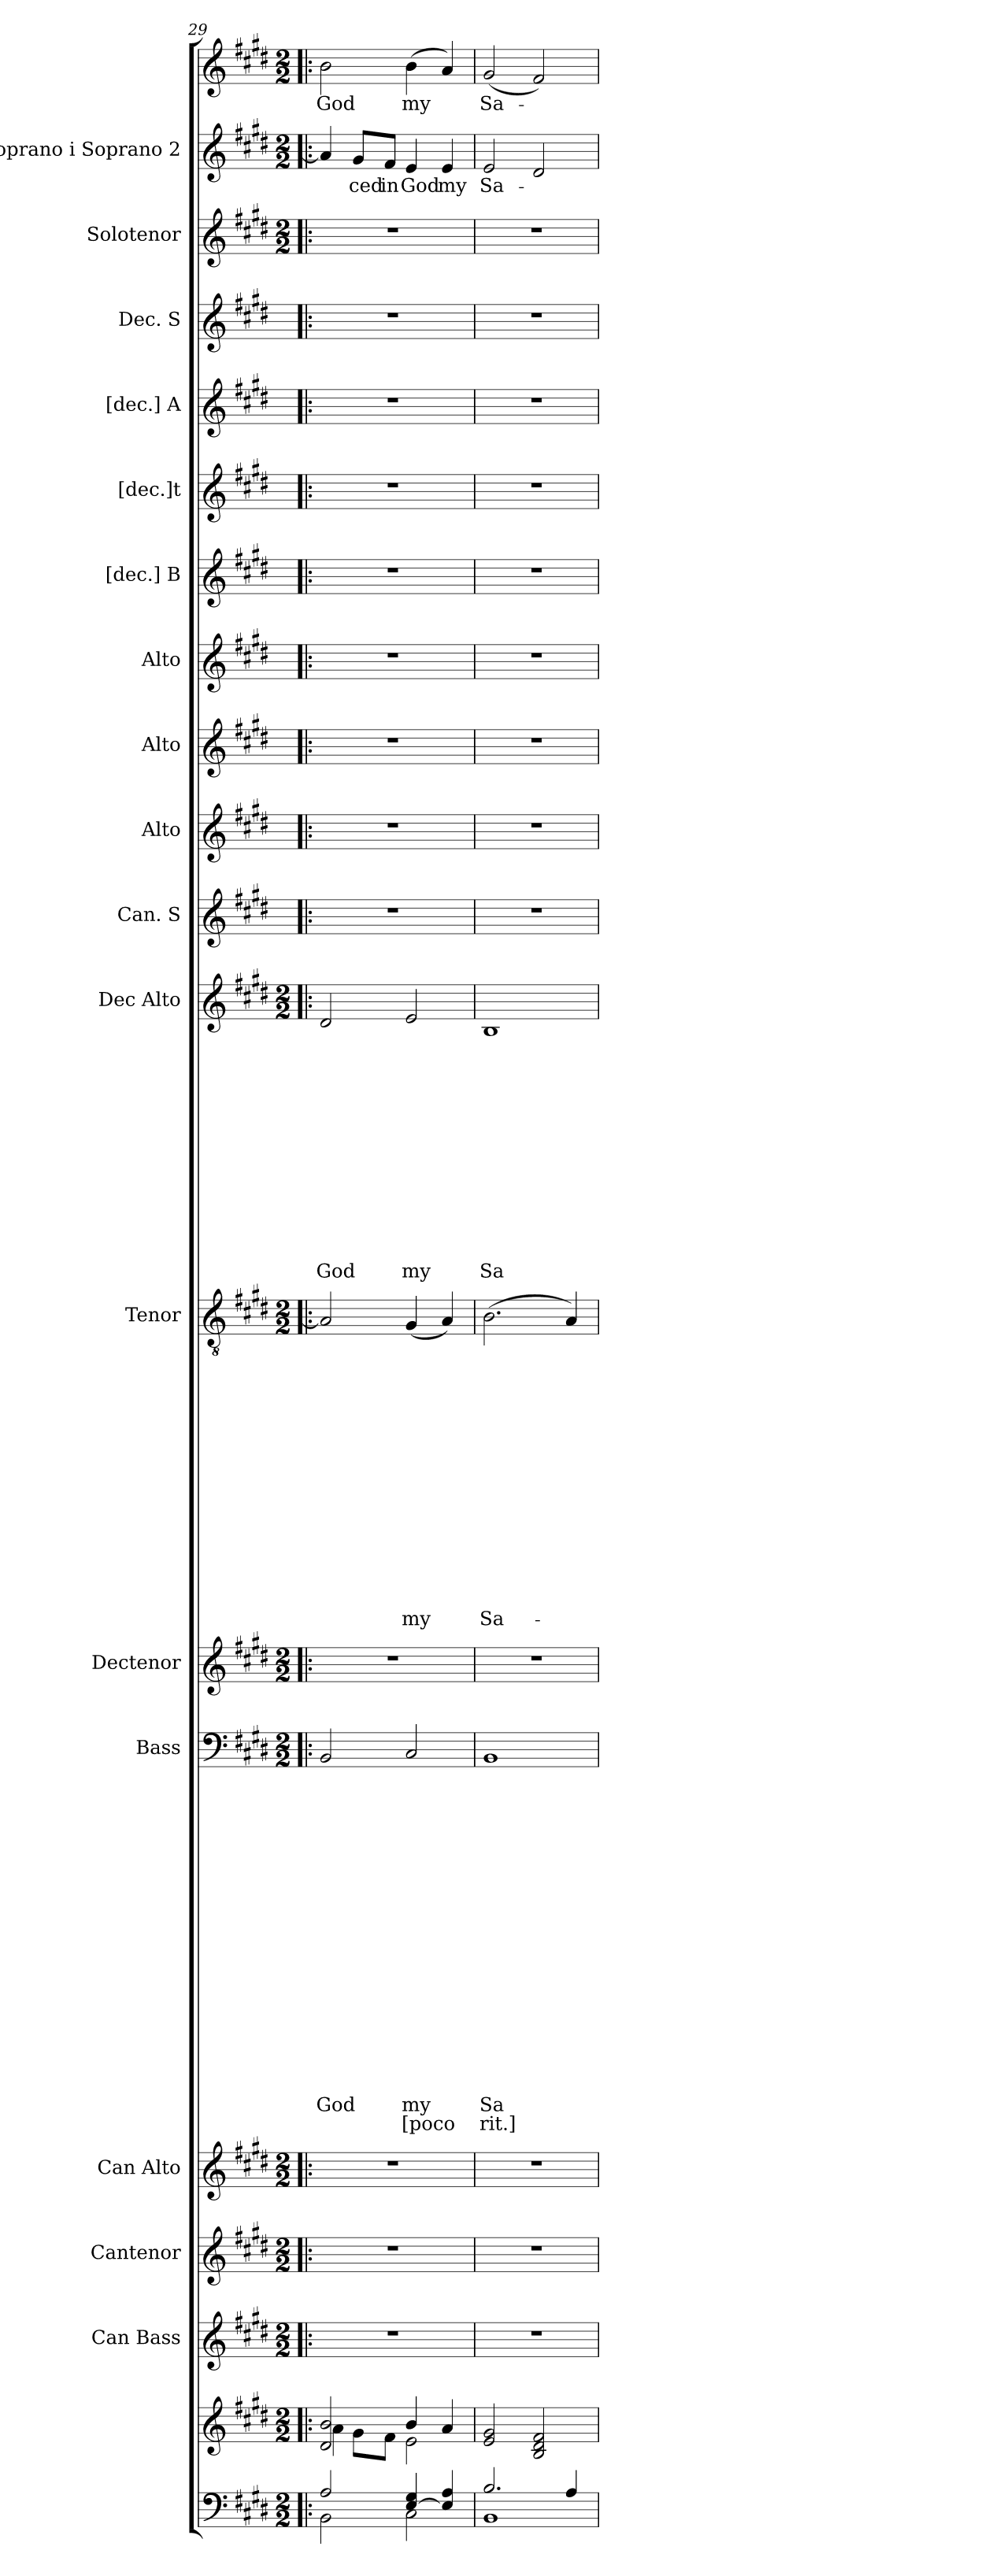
**kern	**kern	**kern	**kern	**kern	**kern	**text	**text	**text	**text	**text	**text	**text	**text	**text	**text	**text	**text	**text	**text	**text	**text	**text	**text	**text	**kern	**kern	**text	**text	**text	**text	**text	**text	**text	**text	**text	**text	**text	**text	**text	**text	**text	**kern	**text	**text	**text	**text	**text	**text	**text	**text	**text	**text	**text	**text	**text	**kern	**kern	**kern	**kern	**kern	**kern	**kern	**kern	**kern	**kern	**text	**kern	**text
*part19	*part18	*part17	*part16	*part15	*part14	*part14	*part14	*part14	*part14	*part14	*part14	*part14	*part14	*part14	*part14	*part14	*part14	*part14	*part14	*part14	*part14	*part14	*part14	*part14	*part13	*part12	*part12	*part12	*part12	*part12	*part12	*part12	*part12	*part12	*part12	*part12	*part12	*part12	*part12	*part12	*part12	*part11	*part11	*part11	*part11	*part11	*part11	*part11	*part11	*part11	*part11	*part11	*part11	*part11	*part11	*part10	*part9	*part8	*part7	*part6	*part5	*part4	*part3	*part2	*part1	*part1	*part1	*part1
*staff20	*staff19	*staff18	*staff17	*staff16	*staff15	*staff15	*staff15	*staff15	*staff15	*staff15	*staff15	*staff15	*staff15	*staff15	*staff15	*staff15	*staff15	*staff15	*staff15	*staff15	*staff15	*staff15	*staff15	*staff15	*staff14	*staff13	*staff13	*staff13	*staff13	*staff13	*staff13	*staff13	*staff13	*staff13	*staff13	*staff13	*staff13	*staff13	*staff13	*staff13	*staff13	*staff12	*staff12	*staff12	*staff12	*staff12	*staff12	*staff12	*staff12	*staff12	*staff12	*staff12	*staff12	*staff12	*staff12	*staff11	*staff10	*staff9	*staff8	*staff7	*staff6	*staff5	*staff4	*staff3	*staff2	*staff2	*staff1	*staff1
*	*	*I"Can Bass	*I"Cantenor	*I"Can Alto	*I"Bass	*	*	*	*	*	*	*	*	*	*	*	*	*	*	*	*	*	*	*	*I"Dectenor	*I"Tenor	*	*	*	*	*	*	*	*	*	*	*	*	*	*	*	*I"Dec Alto	*	*	*	*	*	*	*	*	*	*	*	*	*	*I"Can. S	*I"Alto	*I"Alto	*I"Alto	*I"[dec.] B	*I"[dec.]t	*I"[dec.] A	*I"Dec. S	*I"Solotenor	*I"Soprano i Soprano 2	*	*	*
*	*	*	*	*I'Can Alto	*I'Bass	*	*	*	*	*	*	*	*	*	*	*	*	*	*	*	*	*	*	*	*I'Dectenor	*	*	*	*	*	*	*	*	*	*	*	*	*	*	*	*	*I'Dec Alto	*	*	*	*	*	*	*	*	*	*	*	*	*	*	*	*	*	*	*	*	*	*	*I'Si	*	*	*
*clefF4	*clefG2	*clefG2	*clefG2	*clefG2	*clefF4	*	*	*	*	*	*	*	*	*	*	*	*	*	*	*	*	*	*	*	*clefG2	*clefGv2	*	*	*	*	*	*	*	*	*	*	*	*	*	*	*	*clefG2	*	*	*	*	*	*	*	*	*	*	*	*	*	*clefG2	*clefG2	*clefG2	*clefG2	*clefG2	*clefG2	*clefG2	*clefG2	*clefG2	*clefG2	*	*clefG2	*
*k[f#c#g#d#]	*k[f#c#g#d#]	*k[f#c#g#d#]	*k[f#c#g#d#]	*k[f#c#g#d#]	*k[f#c#g#d#]	*	*	*	*	*	*	*	*	*	*	*	*	*	*	*	*	*	*	*	*k[f#c#g#d#]	*k[f#c#g#d#]	*	*	*	*	*	*	*	*	*	*	*	*	*	*	*	*k[f#c#g#d#]	*	*	*	*	*	*	*	*	*	*	*	*	*	*k[f#c#g#d#]	*k[f#c#g#d#]	*k[f#c#g#d#]	*k[f#c#g#d#]	*k[f#c#g#d#]	*k[f#c#g#d#]	*k[f#c#g#d#]	*k[f#c#g#d#]	*k[f#c#g#d#]	*k[f#c#g#d#]	*	*k[f#c#g#d#]	*
*E:	*E:	*E:	*E:	*E:	*E:	*	*	*	*	*	*	*	*	*	*	*	*	*	*	*	*	*	*	*	*E:	*E:	*	*	*	*	*	*	*	*	*	*	*	*	*	*	*	*E:	*	*	*	*	*	*	*	*	*	*	*	*	*	*E:	*E:	*E:	*E:	*E:	*E:	*E:	*E:	*E:	*E:	*	*E:	*
*M2/2	*M2/2	*M2/2	*M2/2	*M2/2	*M2/2	*	*	*	*	*	*	*	*	*	*	*	*	*	*	*	*	*	*	*	*M2/2	*M2/2	*	*	*	*	*	*	*	*	*	*	*	*	*	*	*	*M2/2	*	*	*	*	*	*	*	*	*	*	*	*	*	*	*	*	*	*	*	*	*	*M2/2	*M2/2	*	*M2/2	*
=29!|:	=29!|:	=29!|:	=29!|:	=29!|:	=29!|:	=29!|:	=29!|:	=29!|:	=29!|:	=29!|:	=29!|:	=29!|:	=29!|:	=29!|:	=29!|:	=29!|:	=29!|:	=29!|:	=29!|:	=29!|:	=29!|:	=29!|:	=29!|:	=29!|:	=29!|:	=29!|:	=29!|:	=29!|:	=29!|:	=29!|:	=29!|:	=29!|:	=29!|:	=29!|:	=29!|:	=29!|:	=29!|:	=29!|:	=29!|:	=29!|:	=29!|:	=29!|:	=29!|:	=29!|:	=29!|:	=29!|:	=29!|:	=29!|:	=29!|:	=29!|:	=29!|:	=29!|:	=29!|:	=29!|:	=29!|:	=29!|:	=29!|:	=29!|:	=29!|:	=29!|:	=29!|:	=29!|:	=29!|:	=29!|:	=29!|:	=29!|:	=29!|:	=29!|:
*^	*^	*	*	*	*	*	*	*	*	*	*	*	*	*	*	*	*	*	*	*	*	*	*	*	*	*	*	*	*	*	*	*	*	*	*	*	*	*	*	*	*	*	*	*	*	*	*	*	*	*	*	*	*	*	*	*	*	*	*	*	*	*	*	*	*	*	*	*
!	!	!	!	!	!	!	!	!	!	!	!	!	!	!	!	!	!	!	!	!	!	!	!	!	!LO:LY:b	!	!	!	!	!	!	!	!	!	!	!	!	!	!	!	!	!	!	!	!	!	!	!	!	!	!	!	!	!	!	!	!LO:LY:b	!	!	!	!	!	!	!	!	!	!	!	!	!LO:LY:b
2A/	2BB\	2d#/ 2b/	4a\	1r	1r	1r	2BB/	.	.	.	.	.	.	.	.	.	.	.	.	.	.	.	.	.	God	.	1r	2A/]	.	.	.	.	.	.	.	.	.	.	.	.	.	.	.	2d#/	.	.	.	.	.	.	.	.	.	.	.	.	God	1r	1r	1r	1r	1r	1r	1r	1r	1r	4a/]	.	2b\	-God
!	!	!	!	!	!	!	!	!	!	!	!	!	!	!	!	!	!	!	!	!	!	!	!	!	!	!	!	!	!	!	!	!	!	!	!	!	!	!	!	!	!	!	!	!	!	!	!	!	!	!	!	!	!	!	!	!	!	!	!	!	!	!	!	!	!	!	!	!LO:LY:b	!	!
.	.	.	8g#\L	.	.	.	.	.	.	.	.	.	.	.	.	.	.	.	.	.	.	.	.	.	.	.	.	.	.	.	.	.	.	.	.	.	.	.	.	.	.	.	.	.	.	.	.	.	.	.	.	.	.	.	.	.	.	.	.	.	.	.	.	.	.	.	8g#/L	ced	.	.
!	!	!	!	!	!	!	!	!	!	!	!	!	!	!	!	!	!	!	!	!	!	!	!	!	!	!	!	!	!	!	!	!	!	!	!	!	!	!	!	!	!	!	!	!	!	!	!	!	!	!	!	!	!	!	!	!	!	!	!	!	!	!	!	!	!	!	!	!LO:LY:b	!	!
.	.	.	8f#\J	.	.	.	.	.	.	.	.	.	.	.	.	.	.	.	.	.	.	.	.	.	.	.	.	.	.	.	.	.	.	.	.	.	.	.	.	.	.	.	.	.	.	.	.	.	.	.	.	.	.	.	.	.	.	.	.	.	.	.	.	.	.	.	8f#/J	in	.	.
!	!	!	!	!	!	!	!	!	!	!	!	!	!	!	!	!	!	!	!	!	!	!	!	!	!LO:LY:b	!LO:LY:b	!	!	!	!	!	!	!	!	!	!	!	!	!	!	!	!	!LO:LY:b	!	!	!	!	!	!	!	!	!	!	!	!	!	!LO:LY:b	!	!	!	!	!	!	!	!	!	!	!LO:LY:b	!	!LO:LY:b
[>4E/ 4G#/	2C#\	4b/	2e\	.	.	.	2C#/	.	.	.	.	.	.	.	.	.	.	.	.	.	.	.	.	.	my	[poco	.	(<4G#/	.	.	.	.	.	.	.	.	.	.	.	.	.	.	my	2e/	.	.	.	.	.	.	.	.	.	.	.	.	my	.	.	.	.	.	.	.	.	.	4e/	God	(>4b\	my
!	!	!	!	!	!	!	!	!	!	!	!	!	!	!	!	!	!	!	!	!	!	!	!	!	!	!	!	!	!	!	!	!	!	!	!	!	!	!	!	!	!	!	!	!	!	!	!	!	!	!	!	!	!	!	!	!	!	!	!	!	!	!	!	!	!	!	!	!LO:LY:b	!	!
4E/] 4A/	.	4a/	.	.	.	.	.	.	.	.	.	.	.	.	.	.	.	.	.	.	.	.	.	.	.	.	.	4A/)	.	.	.	.	.	.	.	.	.	.	.	.	.	.	.	.	.	.	.	.	.	.	.	.	.	.	.	.	.	.	.	.	.	.	.	.	.	.	4e/	my	4a/)	.
*	*	*v	*v	*	*	*	*	*	*	*	*	*	*	*	*	*	*	*	*	*	*	*	*	*	*	*	*	*	*	*	*	*	*	*	*	*	*	*	*	*	*	*	*	*	*	*	*	*	*	*	*	*	*	*	*	*	*	*	*	*	*	*	*	*	*	*	*	*	*	*
=30	=30	=30	=30	=30	=30	=30	=30	=30	=30	=30	=30	=30	=30	=30	=30	=30	=30	=30	=30	=30	=30	=30	=30	=30	=30	=30	=30	=30	=30	=30	=30	=30	=30	=30	=30	=30	=30	=30	=30	=30	=30	=30	=30	=30	=30	=30	=30	=30	=30	=30	=30	=30	=30	=30	=30	=30	=30	=30	=30	=30	=30	=30	=30	=30	=30	=30	=30	=30	=30
!	!	!	!	!	!	!	!	!	!	!	!	!	!	!	!	!	!	!	!	!	!	!	!	!LO:LY:b	!LO:LY:b	!	!	!	!	!	!	!	!	!	!	!	!	!	!	!	!	!LO:LY:b	!	!	!	!	!	!	!	!	!	!	!	!	!	!LO:LY:b	!	!	!	!	!	!	!	!	!	!	!LO:LY:b	!	!LO:LY:b
2.B/	1BB	2e/ 2g#/	1r	1r	1r	1BB	.	.	.	.	.	.	.	.	.	.	.	.	.	.	.	.	.	Sa-	rit.]	1r	(>2.B\	.	.	.	.	.	.	.	.	.	.	.	.	.	.	Sa-	1B	.	.	.	.	.	.	.	.	.	.	.	.	Sa-	1r	1r	1r	1r	1r	1r	1r	1r	1r	2e/	-Sa-	(<2g#/	Sa-
.	.	2B/ 2d#/ 2f#/	.	.	.	.	.	.	.	.	.	.	.	.	.	.	.	.	.	.	.	.	.	.	.	.	.	.	.	.	.	.	.	.	.	.	.	.	.	.	.	.	.	.	.	.	.	.	.	.	.	.	.	.	.	.	.	.	.	.	.	.	.	.	.	2d#/	.	2f#/)	.
4A/	.	.	.	.	.	.	.	.	.	.	.	.	.	.	.	.	.	.	.	.	.	.	.	.	.	.	4A/)	.	.	.	.	.	.	.	.	.	.	.	.	.	.	.	.	.	.	.	.	.	.	.	.	.	.	.	.	.	.	.	.	.	.	.	.	.	.	.	.	.	.
*v	*v	*	*	*	*	*	*	*	*	*	*	*	*	*	*	*	*	*	*	*	*	*	*	*	*	*	*	*	*	*	*	*	*	*	*	*	*	*	*	*	*	*	*	*	*	*	*	*	*	*	*	*	*	*	*	*	*	*	*	*	*	*	*	*	*	*	*	*	*
=	=	=	=	=	=	=	=	=	=	=	=	=	=	=	=	=	=	=	=	=	=	=	=	=	=	=	=	=	=	=	=	=	=	=	=	=	=	=	=	=	=	=	=	=	=	=	=	=	=	=	=	=	=	=	=	=	=	=	=	=	=	=	=	=	=	=	=	=
*-	*-	*-	*-	*-	*-	*-	*-	*-	*-	*-	*-	*-	*-	*-	*-	*-	*-	*-	*-	*-	*-	*-	*-	*-	*-	*-	*-	*-	*-	*-	*-	*-	*-	*-	*-	*-	*-	*-	*-	*-	*-	*-	*-	*-	*-	*-	*-	*-	*-	*-	*-	*-	*-	*-	*-	*-	*-	*-	*-	*-	*-	*-	*-	*-	*-	*-	*-	*-
